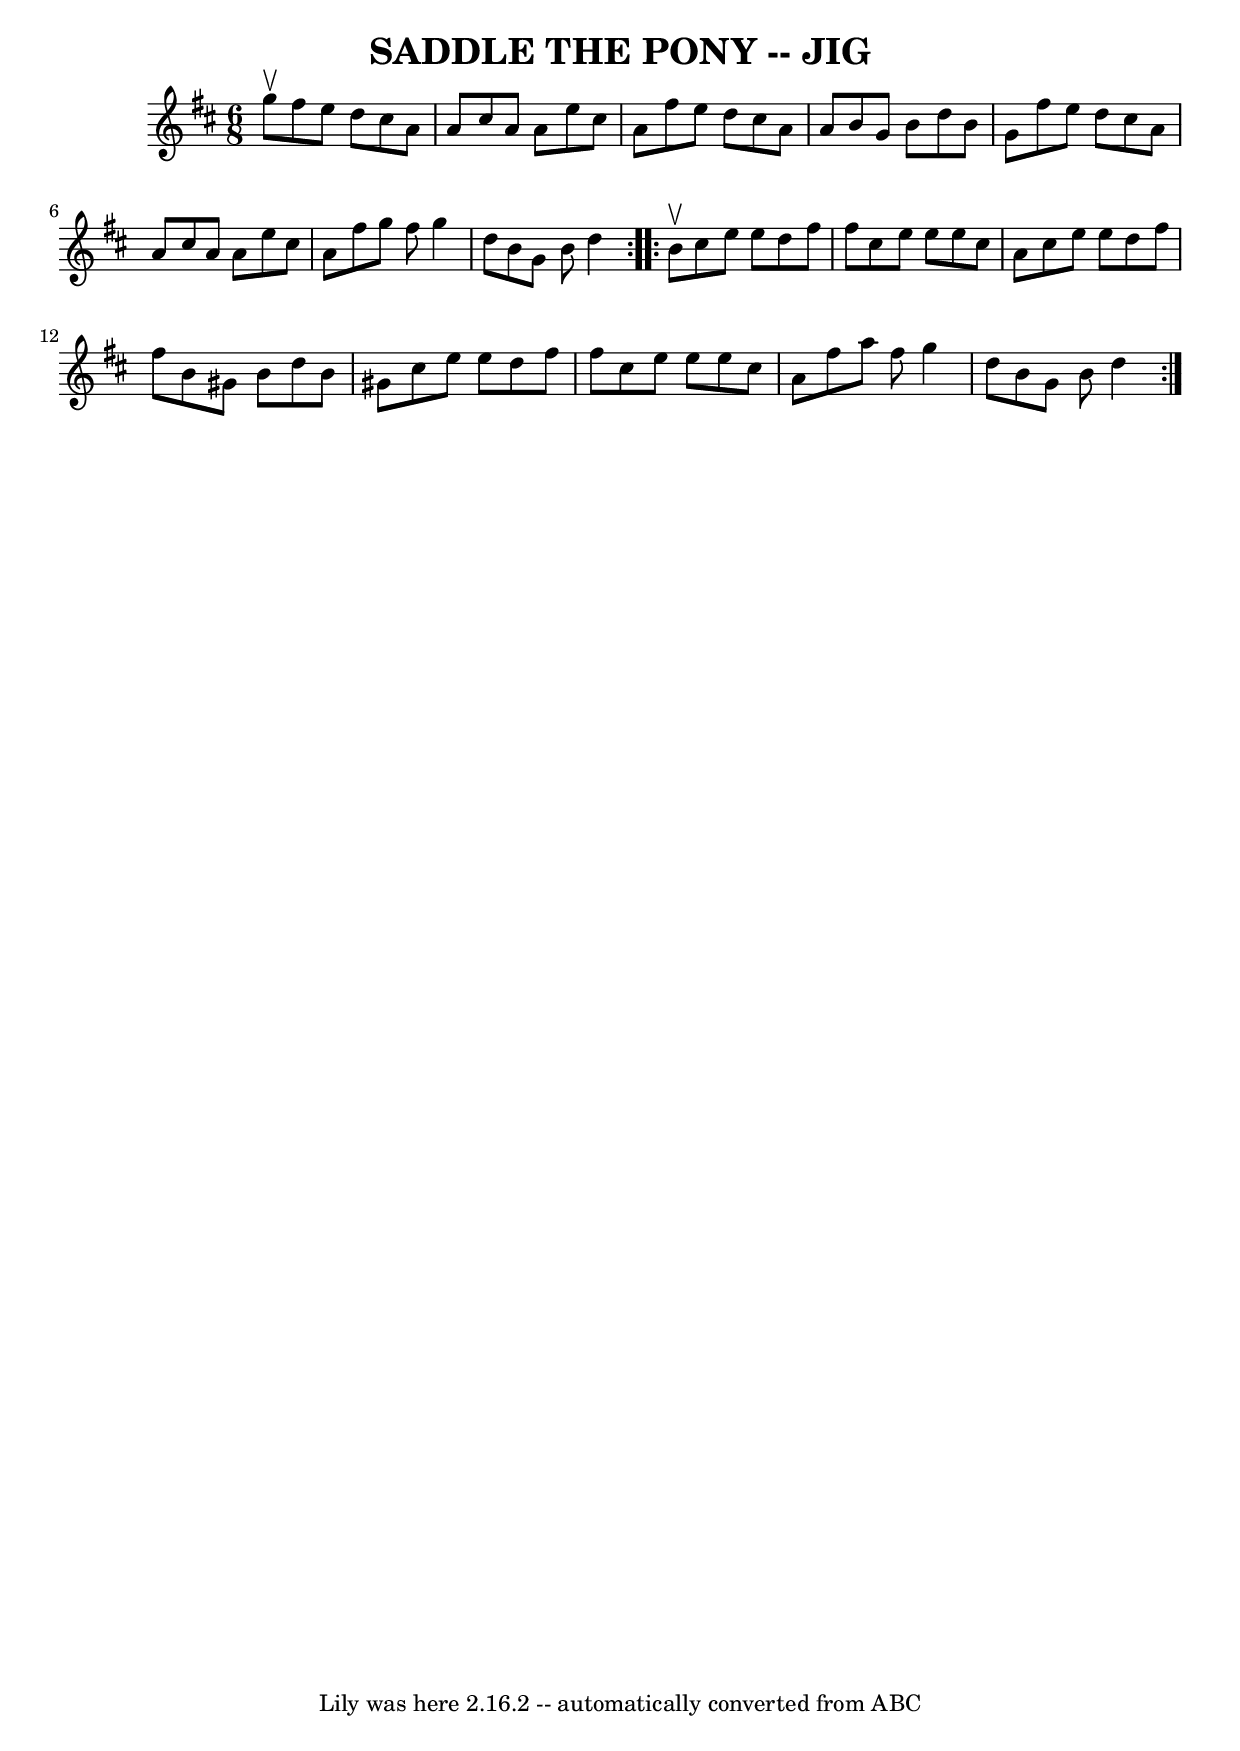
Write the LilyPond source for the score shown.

\version "2.16.2"
\include "Mammoth.ily"
\header {
  %% book = "Ryan's Mammoth Collection of Fiddle Tunes"
  crossRefNumber = "1"
  footnotes = ""
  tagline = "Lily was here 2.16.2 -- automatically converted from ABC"
  title = "SADDLE THE PONY -- JIG"

}
voicedefault =  {



  \repeat volta 2 {

    \time 6/8 
    \key a \mixolydian
 g''8^\upbow       |
    fis''8 e''8    
    d''8 cis''8 a'8 a'8    |
    cis''8 a'8 a'8 e''8    
    cis''8 a'8    |
    fis''8 e''8 d''8 cis''8 a'8 a'8    
    |
    b'8 g'8 b'8 d''8 b'8 g'8    |
    |
    
    fis''8 e''8 d''8 cis''8 a'8 a'8    |
    cis''8 a'8    
    a'8 e''8 cis''8 a'8    |
    fis''8 g''8 fis''8 g''4    
    d''8    |
    b'8 g'8 b'8 d''4    
  }     
  \repeat volta 2 {
    b'8 
    ^\upbow       |
    cis''8 e''8 e''8 d''8 fis''8 fis''8    
    |
    cis''8 e''8 e''8 e''8 cis''8 a'8    |
    cis''8 
    e''8 e''8 d''8 fis''8 fis''8    |
    b'8 gis'8 b'8   
    d''8 b'8 gis'8    |
    |
    cis''8 e''8 e''8 d''8 
    fis''8 fis''8    |
    cis''8 e''8 e''8 e''8 cis''8    
    a'8    |
    fis''8 a''8 fis''8 g''4 d''8    |
    b'8    
    g'8 b'8 d''4    
  }   

}

\score{
  <<

    \context Staff="default"
    {
      \voicedefault 
      
    }

  >>
  \layout {
    
  }
  \midi {
  }

}
